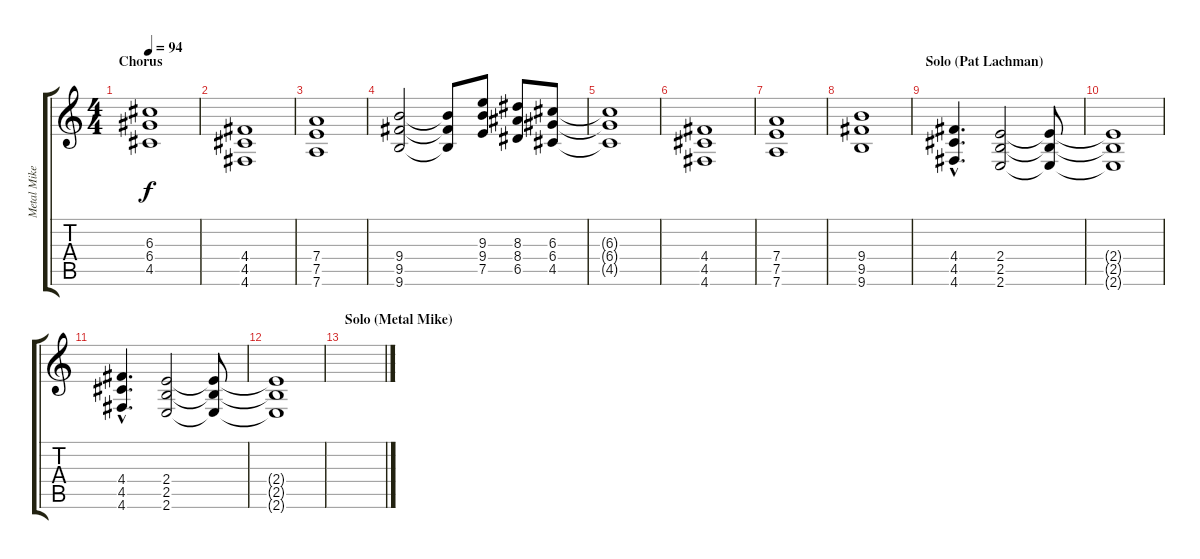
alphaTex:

\track ("Metal Mike" "Metal Mike") {instrument distortionguitar}
\staff {score tabs}
\tuning (E4 B3 G3 D3 A2 D2) {hide}
\ts (4 4)
\section ("" "Chorus")
\tempo 94
\clef g2
\ks c
(6.3{t} 6.4{t} 4.5{t}).1{dy f} |
(4.4 4.5 4.6).1 |
(7.4 7.5 7.6).1 |
(9.4 9.5 9.6).2 (9.4{t} 9.5{t} 9.6{t}).8 (9.3 9.4 7.5).8 (8.3 8.4 6.5).8 (6.3 6.4 4.5).8 |
(6.3{t} 6.4{t} 4.5{t}).1 |
(4.4 4.5 4.6).1 |
(7.4 7.5 7.6).1 |
(9.4 9.5 9.6).1 |
\section ("" "Solo (Pat Lachman)")
(4.4{hac} 4.5{hac} 4.6{hac}).4{d} (2.4 2.5 2.6).2 (2.4{t} 2.5{t} 2.6{t}).8 |
(2.4{t} 2.5{t} 2.6{t}).1 |
(4.4{hac} 4.5{hac} 4.6{hac}).4{d} (2.4 2.5 2.6).2 (2.4{t} 2.5{t} 2.6{t}).8 |
(2.4{t} 2.5{t} 2.6{t}).1 |
\section ("" "Solo (Metal Mike)")
